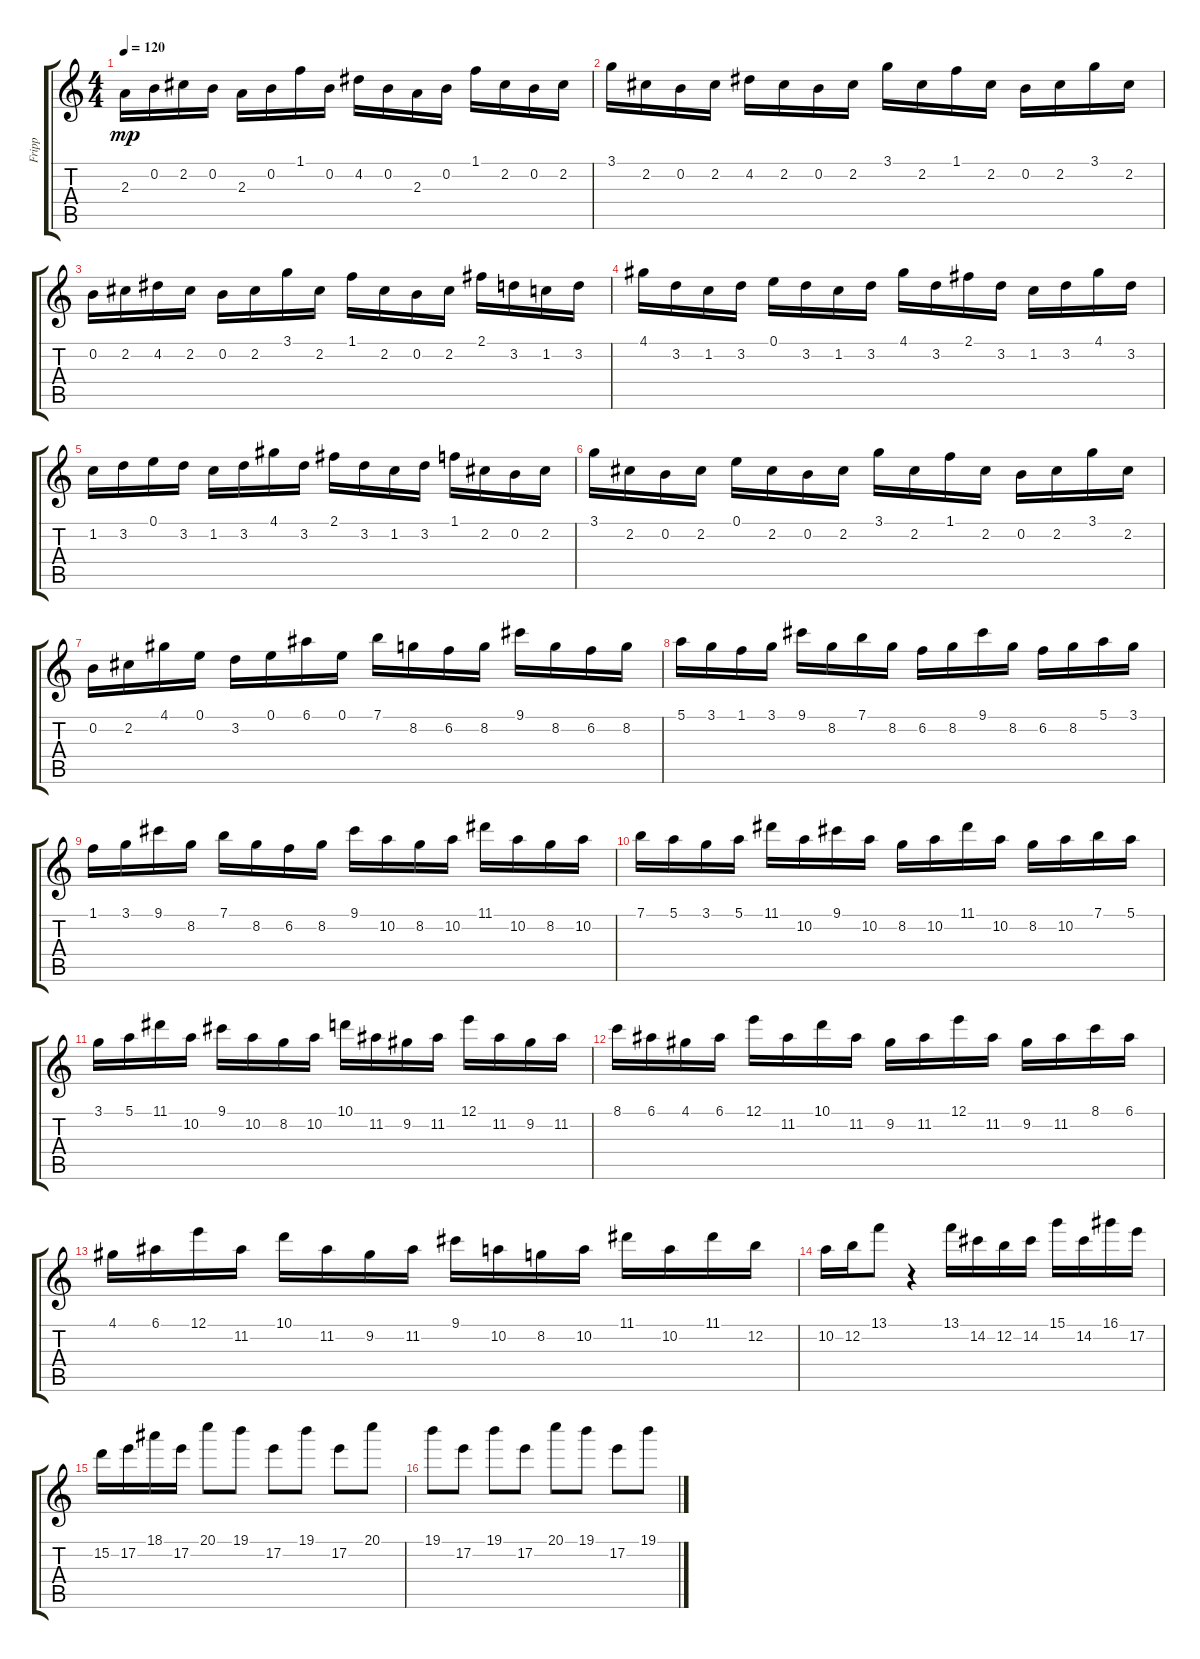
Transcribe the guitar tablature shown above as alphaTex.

\track ("Fripp" "Fripp") {instrument acousticguitarnylon}
\staff {score tabs}
\tuning (E4 B3 G3 D3 A2 E2) {hide}
\ts (4 4)
\tempo 120
\clef g2
\ks c
2.3.16{dy mp} 0.2.16 2.2.16 0.2.16 2.3.16 0.2.16 1.1.16 0.2.16 4.2.16 0.2.16 2.3.16 0.2.16 1.1.16 2.2.16 0.2.16 2.2.16 |
3.1.16 2.2.16 0.2.16 2.2.16 4.2.16 2.2.16 0.2.16 2.2.16 3.1.16 2.2.16 1.1.16 2.2.16 0.2.16 2.2.16 3.1.16 2.2.16 |
0.2.16 2.2.16 4.2.16 2.2.16 0.2.16 2.2.16 3.1.16 2.2.16 1.1.16 2.2.16 0.2.16 2.2.16 2.1.16 3.2.16 1.2.16 3.2.16 |
4.1.16 3.2.16 1.2.16 3.2.16 0.1.16 3.2.16 1.2.16 3.2.16 4.1.16 3.2.16 2.1.16 3.2.16 1.2.16 3.2.16 4.1.16 3.2.16 |
1.2.16 3.2.16 0.1.16 3.2.16 1.2.16 3.2.16 4.1.16 3.2.16 2.1.16 3.2.16 1.2.16 3.2.16 1.1.16 2.2.16 0.2.16 2.2.16 |
3.1.16 2.2.16 0.2.16 2.2.16 0.1.16 2.2.16 0.2.16 2.2.16 3.1.16 2.2.16 1.1.16 2.2.16 0.2.16 2.2.16 3.1.16 2.2.16 |
0.2.16 2.2.16 4.1.16 0.1.16 3.2.16 0.1.16 6.1.16 0.1.16 7.1.16 8.2.16 6.2.16 8.2.16 9.1.16 8.2.16 6.2.16 8.2.16 |
5.1.16 3.1.16 1.1.16 3.1.16 9.1.16 8.2.16 7.1.16 8.2.16 6.2.16 8.2.16 9.1.16 8.2.16 6.2.16 8.2.16 5.1.16 3.1.16 |
1.1.16 3.1.16 9.1.16 8.2.16 7.1.16 8.2.16 6.2.16 8.2.16 9.1.16 10.2.16 8.2.16 10.2.16 11.1.16 10.2.16 8.2.16 10.2.16 |
7.1.16 5.1.16 3.1.16 5.1.16 11.1.16 10.2.16 9.1.16 10.2.16 8.2.16 10.2.16 11.1.16 10.2.16 8.2.16 10.2.16 7.1.16 5.1.16 |
3.1.16 5.1.16 11.1.16 10.2.16 9.1.16 10.2.16 8.2.16 10.2.16 10.1.16 11.2.16 9.2.16 11.2.16 12.1.16 11.2.16 9.2.16 11.2.16 |
8.1.16 6.1.16 4.1.16 6.1.16 12.1.16 11.2.16 10.1.16 11.2.16 9.2.16 11.2.16 12.1.16 11.2.16 9.2.16 11.2.16 8.1.16 6.1.16 |
4.1.16 6.1.16 12.1.16 11.2.16 10.1.16 11.2.16 9.2.16 11.2.16 9.1.16 10.2.16 8.2.16 10.2.16 11.1.16 10.2.16 11.1.16 12.2.16 |
10.2.16 12.2.16 13.1.8 r.4 13.1.16 14.2.16 12.2.16 14.2.16 15.1.16 14.2.16 16.1.16 17.2.16 |
15.2.16 17.2.16 18.1.16 17.2.16 20.1.8 19.1.8 17.2.8 19.1.8 17.2.8 20.1.8 |
19.1.8 17.2.8 19.1.8 17.2.8 20.1.8 19.1.8 17.2.8 19.1.8
